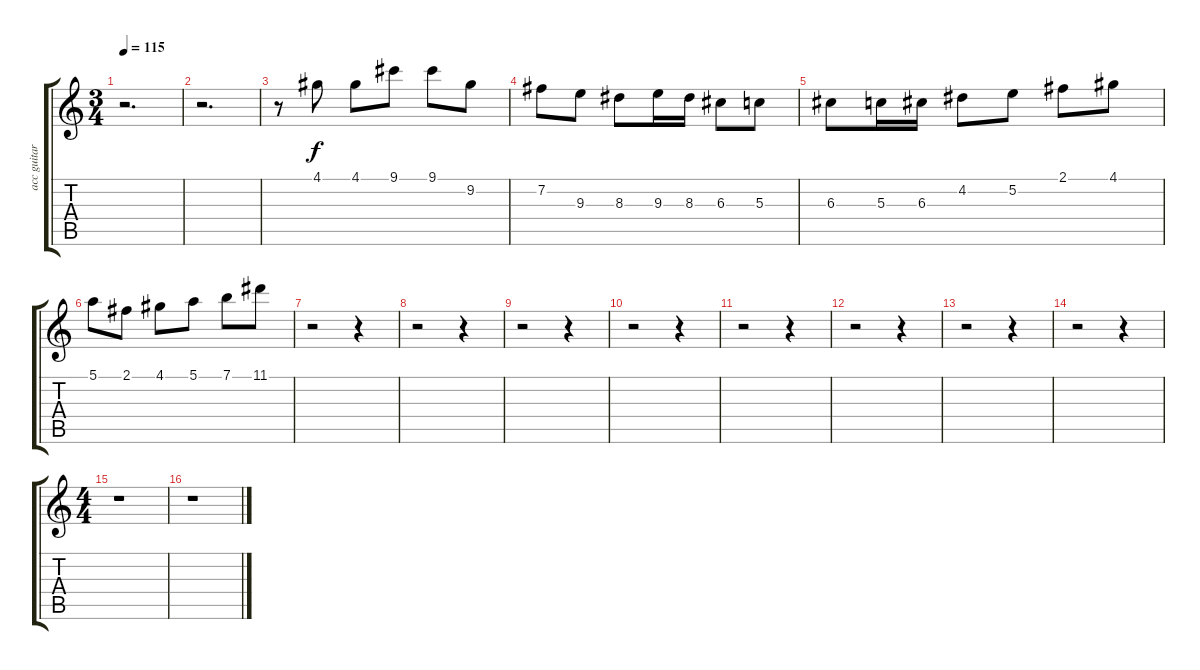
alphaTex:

\track ("acc guitar" "acc guitar") {instrument electricguitarclean}
\staff {score tabs}
\tuning (E4 B3 G3 D3 A2 E2) {hide}
\ts (3 4)
\tempo 115
\clef g2
\ks c
r.2{d dy f} |
r.2{d} |
r.8 4.1.8 4.1.8 9.1.8 9.1.8 9.2.8 |
7.2.8 9.3.8 8.3.8 9.3.16 8.3.16 6.3.8 5.3.8 |
6.3.8 5.3.16 6.3.16 4.2.8 5.2.8 2.1.8 4.1.8 |
5.1.8 2.1.8 4.1.8 5.1.8 7.1.8 11.1.8 |
r.2 r.4 |
r.2 r.4 |
r.2 r.4 |
r.2 r.4 |
r.2 r.4 |
r.2 r.4 |
r.2 r.4 |
r.2 r.4 |
\ts (4 4)
r.1 |
r.1
